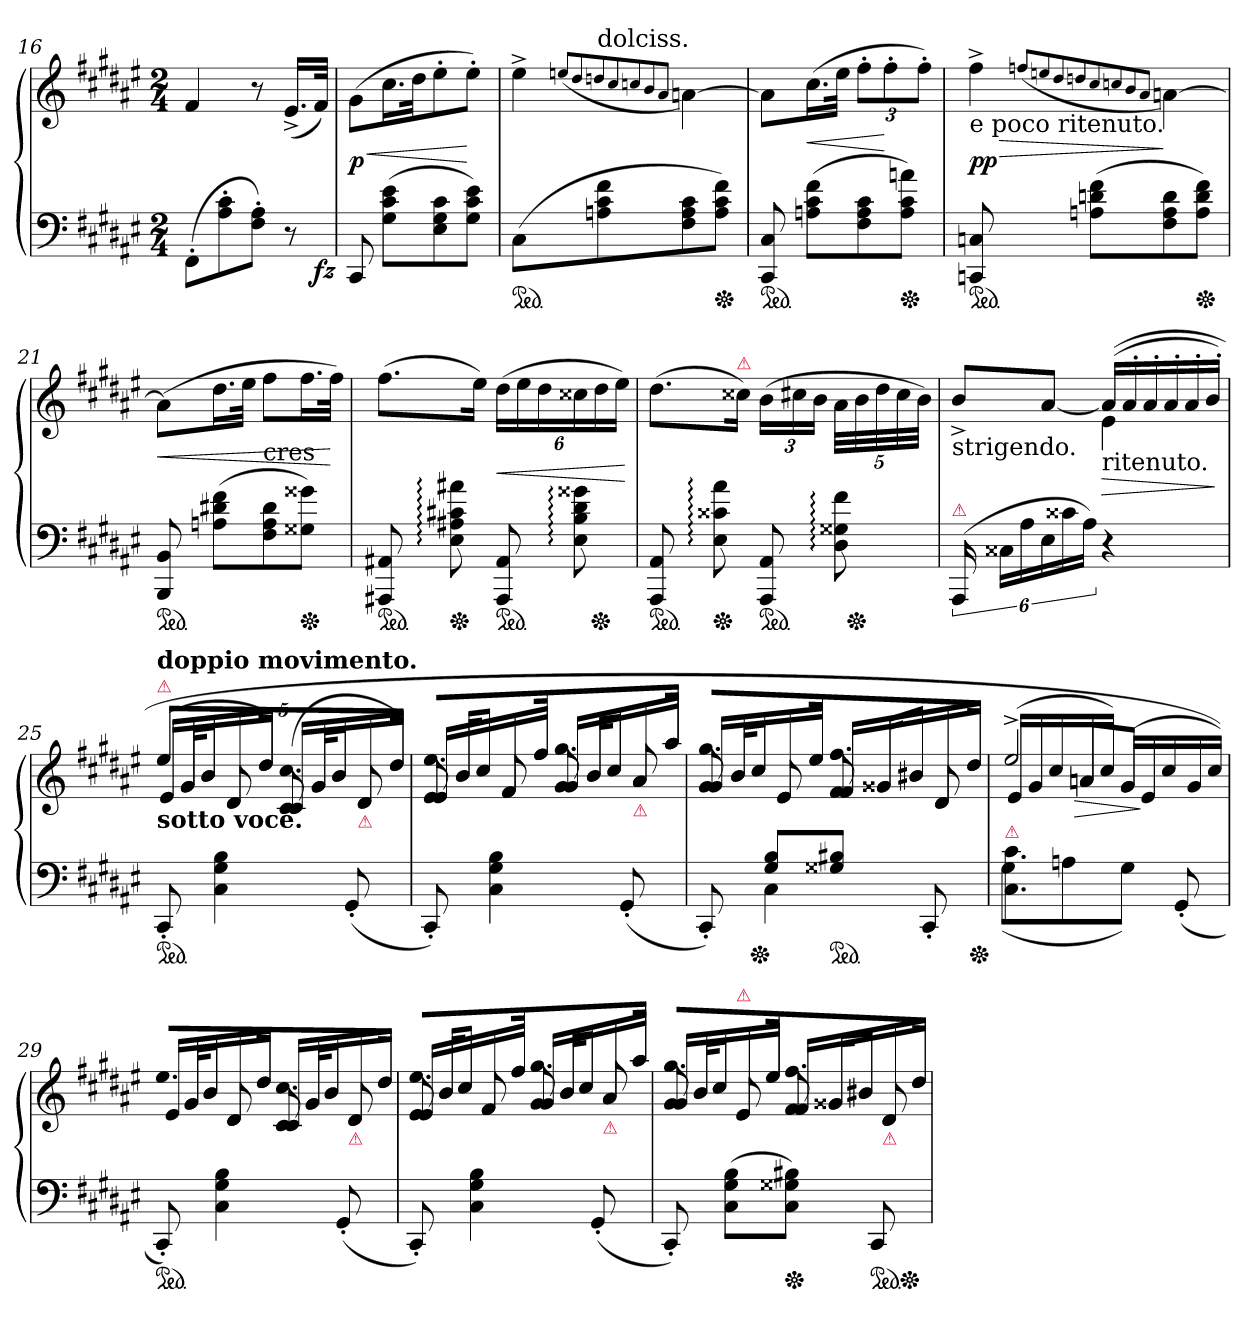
**kern	**kern	**dynam
*part1	*part1	*part1
*staff2	*staff1	*staff1/2
*clefF4	*clefG2	*
*k[f#c#g#d#a#e#]	*k[f#c#g#d#a#e#]	*
*F#:	*F#:	*
*M2/4	*M2/4	*
=16	=16	=16
*^	*	*
(>8FF#'L	4...ryy	4f#	.
8A#' 8c#'	.	.	.
8F#' 8A#'J)	.	8r	.
8r	.	(<16.e#^>LL	.
!	!	!	!LO:DY:b=2
.	32ryy	32f#JJk)	fz
*v	*v	*	*
=17	=17	=17
8CC#	(>8g#L	< p
(>8G# 8c# 8e#L	16.cc#L	.
.	32dd#JK	.
8E# 8G# 8c#	8ee#'	.
8G# 8c# 8e#J)	8ee#'J)	[
=18	=18	=18
*	*^	*
*ped	*	*	*
(>8C#L	4ee#^>	8ryy	.
!	!	!LO:TX:a:t=dolciss.	!
8An 8c# 8f#	.	4.ryy	.
.	(<8qqeen/L	.	.
.	8qqdd#/	.	.
.	8qqddn/	.	.
.	8qqcc#/	.	.
.	8qqccn/	.	.
.	8qqb/	.	.
.	8qqa#/J	.	.
8F# 8A 8c#	[4an\)	.	.
*Xped	*	*	*
8A 8c# 8f#J)	.	.	.
*	*v	*v	*
=19	=19	=19
*ped	*	*
8CC# 8C#	8anL]	.
(>8An 8c# 8f#L	(>16.cc#L	<
.	32ee#JJk	.
8F# 8A 8c#	12ff#'L	.
.	12ff#'	[
*Xped	*	*
8A 8c# 8anJ)	.	.
.	12ff#'J)	.
=20	=20	=20
!	!LO:TX:b:t=e poco ritenuto.	!
*ped	*	*
8CCn 8Cn	4ff#^>	> pp
(>8An 8dn 8f#L	.	.
.	(<8qqffn/L	.
.	8qqeen/	.
.	8qqdd#/	.
.	8qqddn/	.
.	8qqcc#/	.
.	8qqccn/	.
.	8qqb/	.
.	8qqa#/J	.
8F# 8A 8d	[4an\)	]
*Xped	*	*
8A 8d 8f#J)	.	.
=21	=21	=21
*ped	*	*
8BBB 8BB	(>8anL]	<
(>8An 8d#X 8f#L	16.dd#L	.
.	32ee#JJk	.
!	!LO:TX:c:t=cres	!
8F# 8A 8d#	8ff#L	.
*Xped	*	*
8G##X 8g##XJ)	16.ff#L	.
.	32ff#JJk)	[
=22	=22	=22
*ped	*	*
8AAA#X 8AA#X	(>8.ff#L	.
*Xped	*	*
8E#: 8A#X: 8c#X: 8a#X:	.	.
.	16ee#Jk)	.
*ped	*	*
8AAA# 8AA#	(>24dd#LL	<
.	24ee#	.
.	24dd#	.
8E#: 8B: 8d#: 8g##X:	24cc##X	.
*Xped	*	*
.	24dd#	.
.	24ee#JJ)	.
.	.	[
=23	=23	=23
*ped	*	*
8AAA# 8AA#	(>8.dd#L	.
*Xped	*	*
8E#: 8c##X: 8a#:	.	.
!	!LO:TX:a:B:color=crimson:t=⚠	!
.	16cc##XJk)	.
*ped	*	*
8AAA# 8AA#	(>24bLL	.
.	24cc#X	.
.	24bJJ	.
8D#: 8G##X: 8f#:	40a#LLL	.
*Xped	*	*
.	40b	.
.	40dd#	.
.	40cc#	.
.	40bJJJ)	.
=24	=24	=24
*	*^	*
!	!LO:TX:b:t=strigendo.	!	!
!LO:TX:a:color=crimson:t=⚠	!	!	!
(>24AAA#	8b^>L	4ryy	.
24C##XLL	.	.	.
24A#	.	.	.
24E#	[8a#J	.	.
24c##X	.	.	.
24A#JJ)	.	.	.
*	*Xtuplet	*	*
!	!LO:TX:b:t=ritenuto.	!	!
4r	(<(>24a#LL]	4e#	>
.	24a#'<	.	.
.	24a#'<	.	.
.	24a#'<	.	.
.	24a#'<	.	.
.	24b'<JJ)	.	.
*	*v	*v	*
.	.	]
=25	=25	=25
*	*tuplet	*
!	!LO:N:vis=4.	!
*	*^	*
*	*	*Xtuplet	*
*	*^	*^	*
!	!LO:TX:a:color=crimson:t=⚠	!	!	!	!
!	!LO:TX:a:B:t=doppio movimento.	!	!	!	!
!	!LO:TX:b:B:t=sotto voce.	!	!	!	!
!LO:TX:b:color=crimson:t=⚠	!	!	!	!	!
*ped	*	*	*	*	*
8CC#'	(>5ee#	20ryy	20e#LL	10.ryy	.
.	.	20g#/KL	20g#	.	.
.	.	10b/J	20b	.	.
4C# 4G# 4B	.	.	.	.	.
.	.	.	20d#	10d#/	.
.	20dd#JJ)	20ryy	20dd#JJ	.	.
*	*tuplet	*	*	*	*
!	!LO:N:vis=4.	!	!	!	!
*	*	*Xtuplet	*	*	*
.	(>5cc#	20ryy	20c#LL	10c#/	.
.	.	20g#/KL	20g#	.	.
.	.	10b/J	20b	20ryy	.
(<8GG#'	.	.	.	.	.
!	!	!	!LO:TX:b:color=crimson:t=⚠	!	!
.	.	.	20d#	10d#/	.
.	20dd#JJ)	20ryy	20dd#JJ	.	.
=26	=26	=26	=26	=26	=26
!	!LO:N:vis=4.	!	!	!	!
8CC#')	5ee#	20ryy	20e#LL	10e#/	.
.	.	20b/KL	20b	.	.
.	.	10cc#/J	20cc#	20ryy	.
4C# 4G# 4B	.	.	.	.	.
.	.	.	20f#	10f#/	.
.	20ff#JJ	20ryy	20ff#JJ	.	.
!	!LO:N:vis=4.	!	!	!	!
.	5gg#	20ryy	20g#LL	10g#/	.
.	.	20b/KL	20b	.	.
.	.	10cc#/J	20cc#	20ryy	.
(<8GG#'	.	.	.	.	.
!	!	!	!LO:TX:b:color=crimson:t=⚠	!	!
.	.	.	20a#	10a#/	.
.	20aa#JJ	20ryy	20aa#JJ	.	.
=27	=27	=27	=27	=27	=27
*^	*	*	*	*	*
!	!	!LO:N:vis=4.	!	!	!	!
8ryy	8CC#')	5gg#	20ryy	20g#LL	10g#/	.
.	.	.	20b/KL	20b	.	.
*Xped	*	*	*	*	*	*
.	.	.	10cc#/J	20cc#	20ryy	.
8G# 8BL	4C#	.	.	.	.	.
.	.	.	.	20e#	10e#/	.
.	.	20ee#JJ	20ryy	20ee#JJ	.	.
!	!	!LO:N:vis=4.	!	!	!	!
*ped	*	*	*	*	*	*
8G##X 8B#XJ	.	5ff#	20ryy	20f#LL	10f#/	.
.	.	.	20g##X/KL	20g##X	.	.
.	.	.	10b#X/J	20b#X	20ryy	.
8ryy	8CC#'/	.	.	.	.	.
.	.	.	.	20d#	10d#/	.
.	.	20dd#JJ	20ryy	20dd#JJ	.	.
*	*	*	*	*v	*v	*
*Xped	*	*	*	*	*
=28	=28	=28	=28	=28	=28
!LO:TX:a:color=crimson:t=⚠	!	!	!	!	!
4.C#\ 4.c#\	(>8G#L	(>2ee#^>	10.ryy	20e#LL	.
.	.	.	.	20g#	.
.	.	.	.	20cc#	.
.	8An	.	.	.	.
!	!	!	!	!	!LO:HP:n=1:b
.	.	.	10an/L	20an	> >
.	.	.	.	20cc#JJ)	.
.	8G#J)	.	10g#/J	(>20g#LL	.
.	.	.	.	20e#	] ]
.	.	.	20ryy	20cc#	.
(<8GG#'/	8ryy	.	.	.	.
.	.	.	10ryy	20g#	.
.	.	.	.	20cc#JJ))	.
*v	*v	*	*	*	*
=29	=29	=29	=29	=29
!LO:TX:b:color=crimson:t=⚠	!	!	!	!
!	!LO:N:vis=4.	!	!	!
*	*	*	*^	*
*ped	*	*	*	*	*
8CC#')	5ee#	20ryy	20e#LL	10.ryy	.
.	.	20g#/KL	20g#	.	.
.	.	10b/J	20b	.	.
4C# 4G# 4B	.	.	.	.	.
.	.	.	20d#	10d#/	.
.	20dd#JJ	20ryy	20dd#JJ	.	.
!	!LO:N:vis=4.	!	!	!	!
.	5cc#	20ryy	20c#LL	10c#/	.
.	.	20g#/KL	20g#	.	.
.	.	10b/J	20b	20ryy	.
(<8GG#'	.	.	.	.	.
!	!	!	!LO:TX:b:color=crimson:t=⚠	!	!
.	.	.	20d#	10d#/	.
.	20dd#JJ	20ryy	20dd#JJ	.	.
=30	=30	=30	=30	=30	=30
!	!LO:N:vis=4.	!	!	!	!
8CC#')	5ee#	20ryy	20e#LL	10e#/	.
.	.	20b/KL	20b	.	.
.	.	10cc#/J	20cc#	20ryy	.
4C# 4G# 4B	.	.	.	.	.
.	.	.	20f#	10f#/	.
.	20ff#JJ	20ryy	20ff#JJ	.	.
!	!LO:N:vis=4.	!	!	!	!
.	5gg#	20ryy	20g#LL	10g#/	.
.	.	20b/KL	20b	.	.
.	.	10cc#/J	20cc#	20ryy	.
(<8GG#'	.	.	.	.	.
!	!	!	!LO:TX:b:color=crimson:t=⚠	!	!
.	.	.	20a#	10a#/	.
.	20aa#JJ	20ryy	20aa#JJ	.	.
=31	=31	=31	=31	=31	=31
!	!LO:N:vis=4.	!	!	!	!
8CC#')	5gg#	20ryy	20g#LL	10g#/	.
.	.	20b/KL	20b	.	.
.	.	10cc#/J	20cc#	20ryy	.
(8C# 8G# 8BL	.	.	.	.	.
!	!	!	!LO:TX:a:color=crimson:t=⚠	!	!
.	.	.	20e#	10e#/	.
.	20ee#JJ	20ryy	20ee#JJ	.	.
!	!LO:N:vis=4.	!	!	!	!
*Xped	*	*	*	*	*
8C# 8G##X 8B#XJ)	5ff#	20ryy	20f#LL	10f#/	.
.	.	20g##X/KL	20g##X	.	.
.	.	10b#X/J	20b#X	20ryy	.
*ped	*	*	*	*	*
8CC#	.	.	.	.	.
!	!	!	!LO:TX:b:color=crimson:t=⚠	!	!
.	.	.	20d#	10d#/	.
*Xped	*	*	*	*	*
.	20dd#JJ	20ryy	20dd#JJ	.	.
*	*v	*v	*v	*v	*
=	=	=
*-	*-	*-
